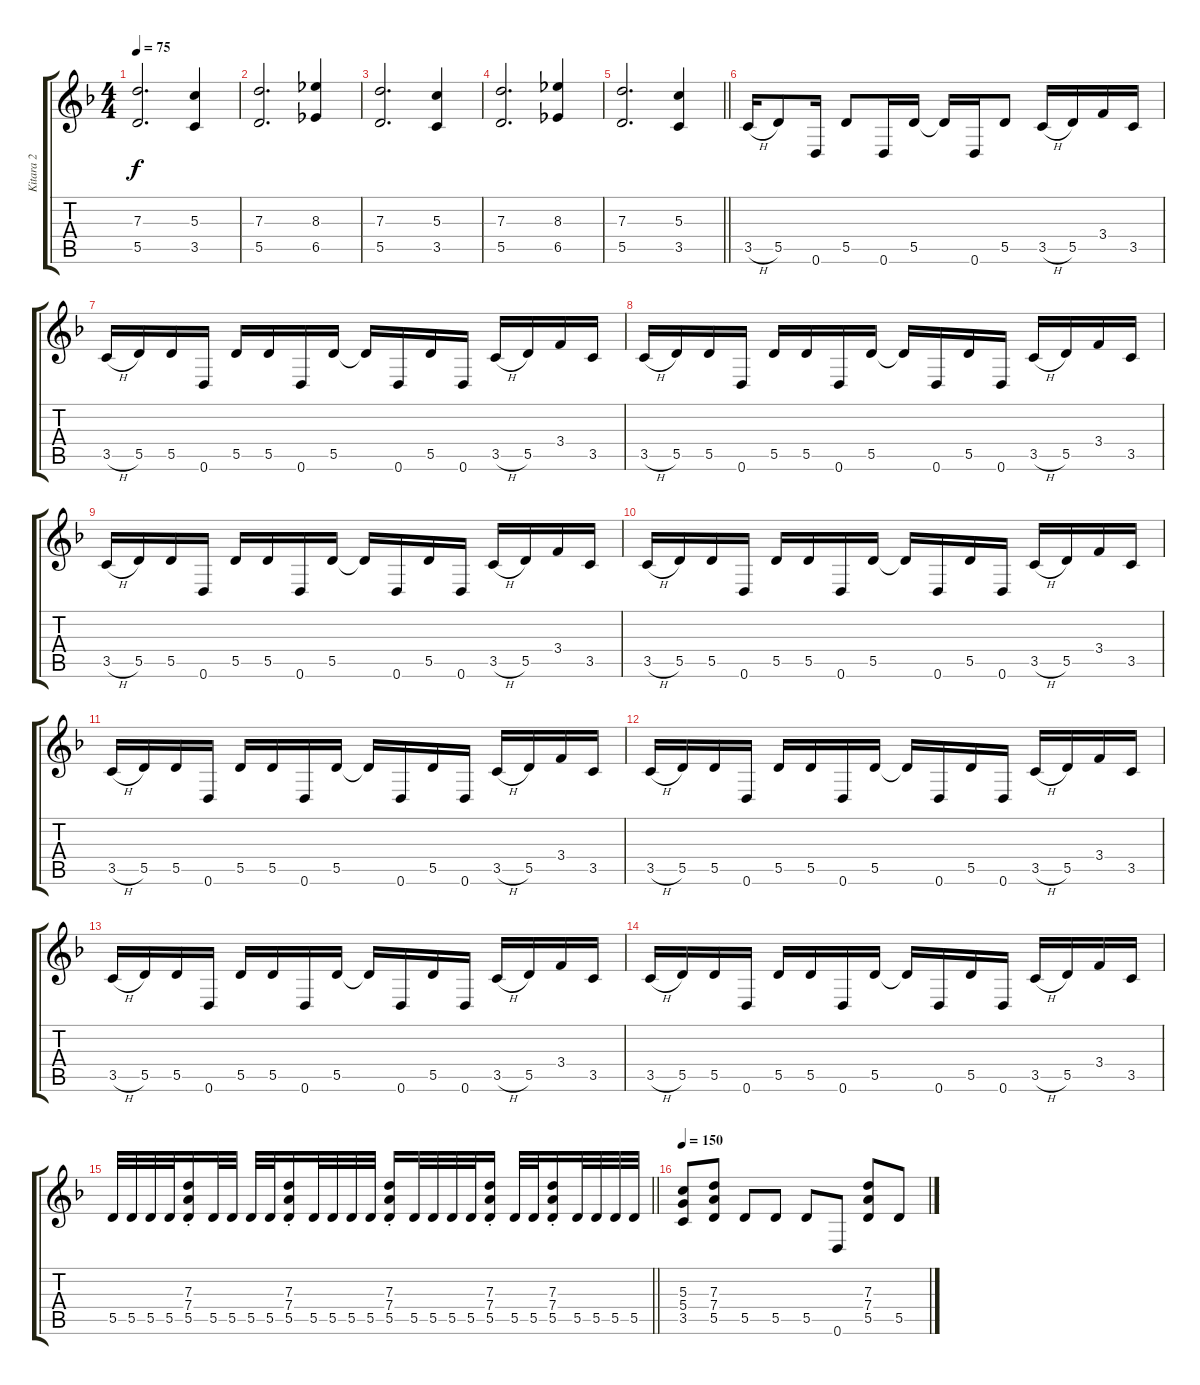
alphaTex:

\track ("Kitara 2" "Kitara 2") {instrument distortionguitar}
\staff {score tabs}
\tuning (E4 B3 G3 D3 A2 D2) {hide}
\ts (4 4)
\tempo 75
\clef g2
\ks dminor
(7.3 5.5).2{d dy f} (5.3 3.5).4 |
(7.3 5.5).2{d} (8.3 6.5).4 |
(7.3 5.5).2{d} (5.3 3.5).4 |
(7.3 5.5).2{d} (8.3 6.5).4 |
\barLineRight lightlight
(7.3 5.5).2{d} (5.3 3.5).4 |
3.5{h}.16 5.5.8 0.6.16 5.5.8 0.6.16 5.5.16 5.5{t}.16 0.6.16 5.5.8 3.5{h}.16 5.5.16 3.4.16 3.5.16 |
3.5{h}.16 5.5.16 5.5.16 0.6.16 5.5.16 5.5.16 0.6.16 5.5.16 5.5{t}.16 0.6.16 5.5.16 0.6.16 3.5{h}.16 5.5.16 3.4.16 3.5.16 |
3.5{h}.16 5.5.16 5.5.16 0.6.16 5.5.16 5.5.16 0.6.16 5.5.16 5.5{t}.16 0.6.16 5.5.16 0.6.16 3.5{h}.16 5.5.16 3.4.16 3.5.16 |
3.5{h}.16 5.5.16 5.5.16 0.6.16 5.5.16 5.5.16 0.6.16 5.5.16 5.5{t}.16 0.6.16 5.5.16 0.6.16 3.5{h}.16 5.5.16 3.4.16 3.5.16 |
3.5{h}.16 5.5.16 5.5.16 0.6.16 5.5.16 5.5.16 0.6.16 5.5.16 5.5{t}.16 0.6.16 5.5.16 0.6.16 3.5{h}.16 5.5.16 3.4.16 3.5.16 |
3.5{h}.16 5.5.16 5.5.16 0.6.16 5.5.16 5.5.16 0.6.16 5.5.16 5.5{t}.16 0.6.16 5.5.16 0.6.16 3.5{h}.16 5.5.16 3.4.16 3.5.16 |
3.5{h}.16 5.5.16 5.5.16 0.6.16 5.5.16 5.5.16 0.6.16 5.5.16 5.5{t}.16 0.6.16 5.5.16 0.6.16 3.5{h}.16 5.5.16 3.4.16 3.5.16 |
3.5{h}.16 5.5.16 5.5.16 0.6.16 5.5.16 5.5.16 0.6.16 5.5.16 5.5{t}.16 0.6.16 5.5.16 0.6.16 3.5{h}.16 5.5.16 3.4.16 3.5.16 |
3.5{h}.16 5.5.16 5.5.16 0.6.16 5.5.16 5.5.16 0.6.16 5.5.16 5.5{t}.16 0.6.16 5.5.16 0.6.16 3.5{h}.16 5.5.16 3.4.16 3.5.16 |
\barLineRight lightlight
5.5.32 5.5.32 5.5.32 5.5.32 (7.3{st} 7.4{st} 5.5{st}).16 5.5.32 5.5.32 5.5.32 5.5.32 (7.3{st} 7.4{st} 5.5{st}).16 5.5.32 5.5.32 5.5.32 5.5.32 (7.3{st} 7.4{st} 5.5{st}).16 5.5.32 5.5.32 5.5.32 5.5.32 (7.3{st} 7.4{st} 5.5{st}).16 5.5.32 5.5.32 (7.3{st} 7.4{st} 5.5{st}).16 5.5.32 5.5.32 5.5.32 5.5.32 |
\tempo 150
(5.3 5.4 3.5).8 (7.3 7.4 5.5).8 5.5.8 5.5.8 5.5.8 0.6.8 (7.3 7.4 5.5).8 5.5.8
